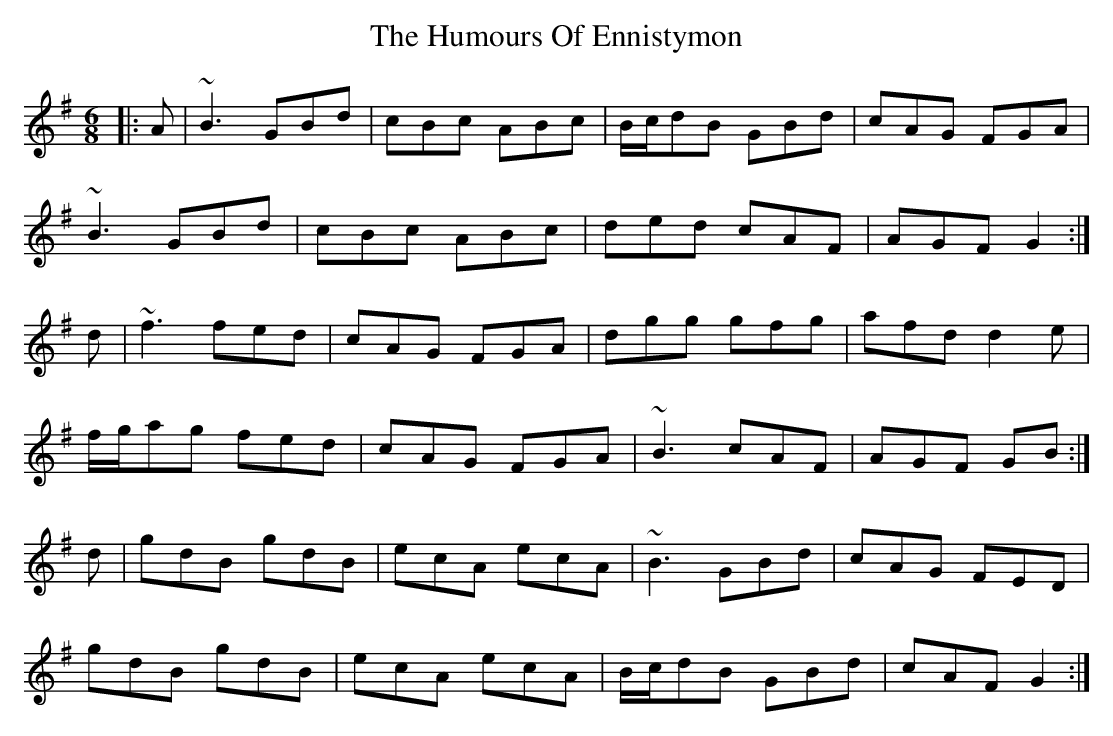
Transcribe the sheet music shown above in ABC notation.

X:1
T: The Humours Of Ennistymon
M: 6/8
L: 1/8
K: Gmaj
|:A|~B3 GBd|cBc ABc|B/c/dB GBd|cAG FGA|
~B3 GBd|cBc ABc|ded cAF|AGF G2:|
d|~f3 fed|cAG FGA|dgg gfg|afd d2 e|
f/g/ag fed|cAG FGA|~B3 cAF|AGF GB:|
d|gdB gdB|ecA ecA|~B3 GBd|cAG FED|
gdB gdB|ecA ecA|B/c/dB GBd|cAF G2:|
